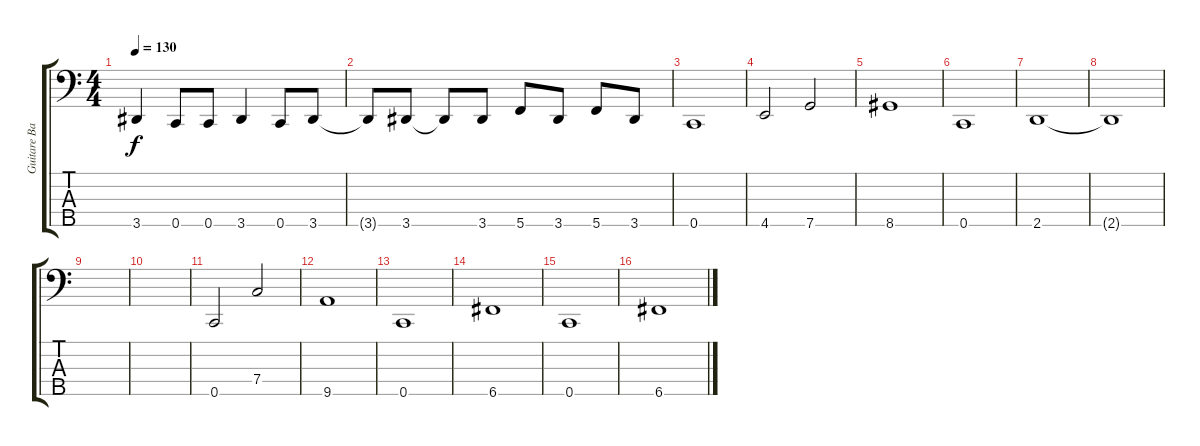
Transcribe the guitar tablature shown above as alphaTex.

\track ("Guitare Basse" "Guitare Ba") {instrument fretlessbass}
\staff {score tabs}
\tuning (Ab2 Eb2 Bb1 F1 C1) {hide}
\ts (4 4)
\tempo 130
\clef f4
\ks c
3.5.4{dy f} 0.5.8 0.5.8 3.5.4 0.5.8 3.5.8 |
3.5{t}.8 3.5.8 3.5{t}.8 3.5.8 5.5.8 3.5.8 5.5.8 3.5.8 |
0.5.1 |
4.5.2 7.5.2 |
8.5.1 |
0.5.1 |
2.5.1 |
2.5{t}.1 |
|
|
0.5.2 7.4.2 |
9.5.1 |
0.5.1 |
6.5.1 |
0.5.1 |
6.5.1
